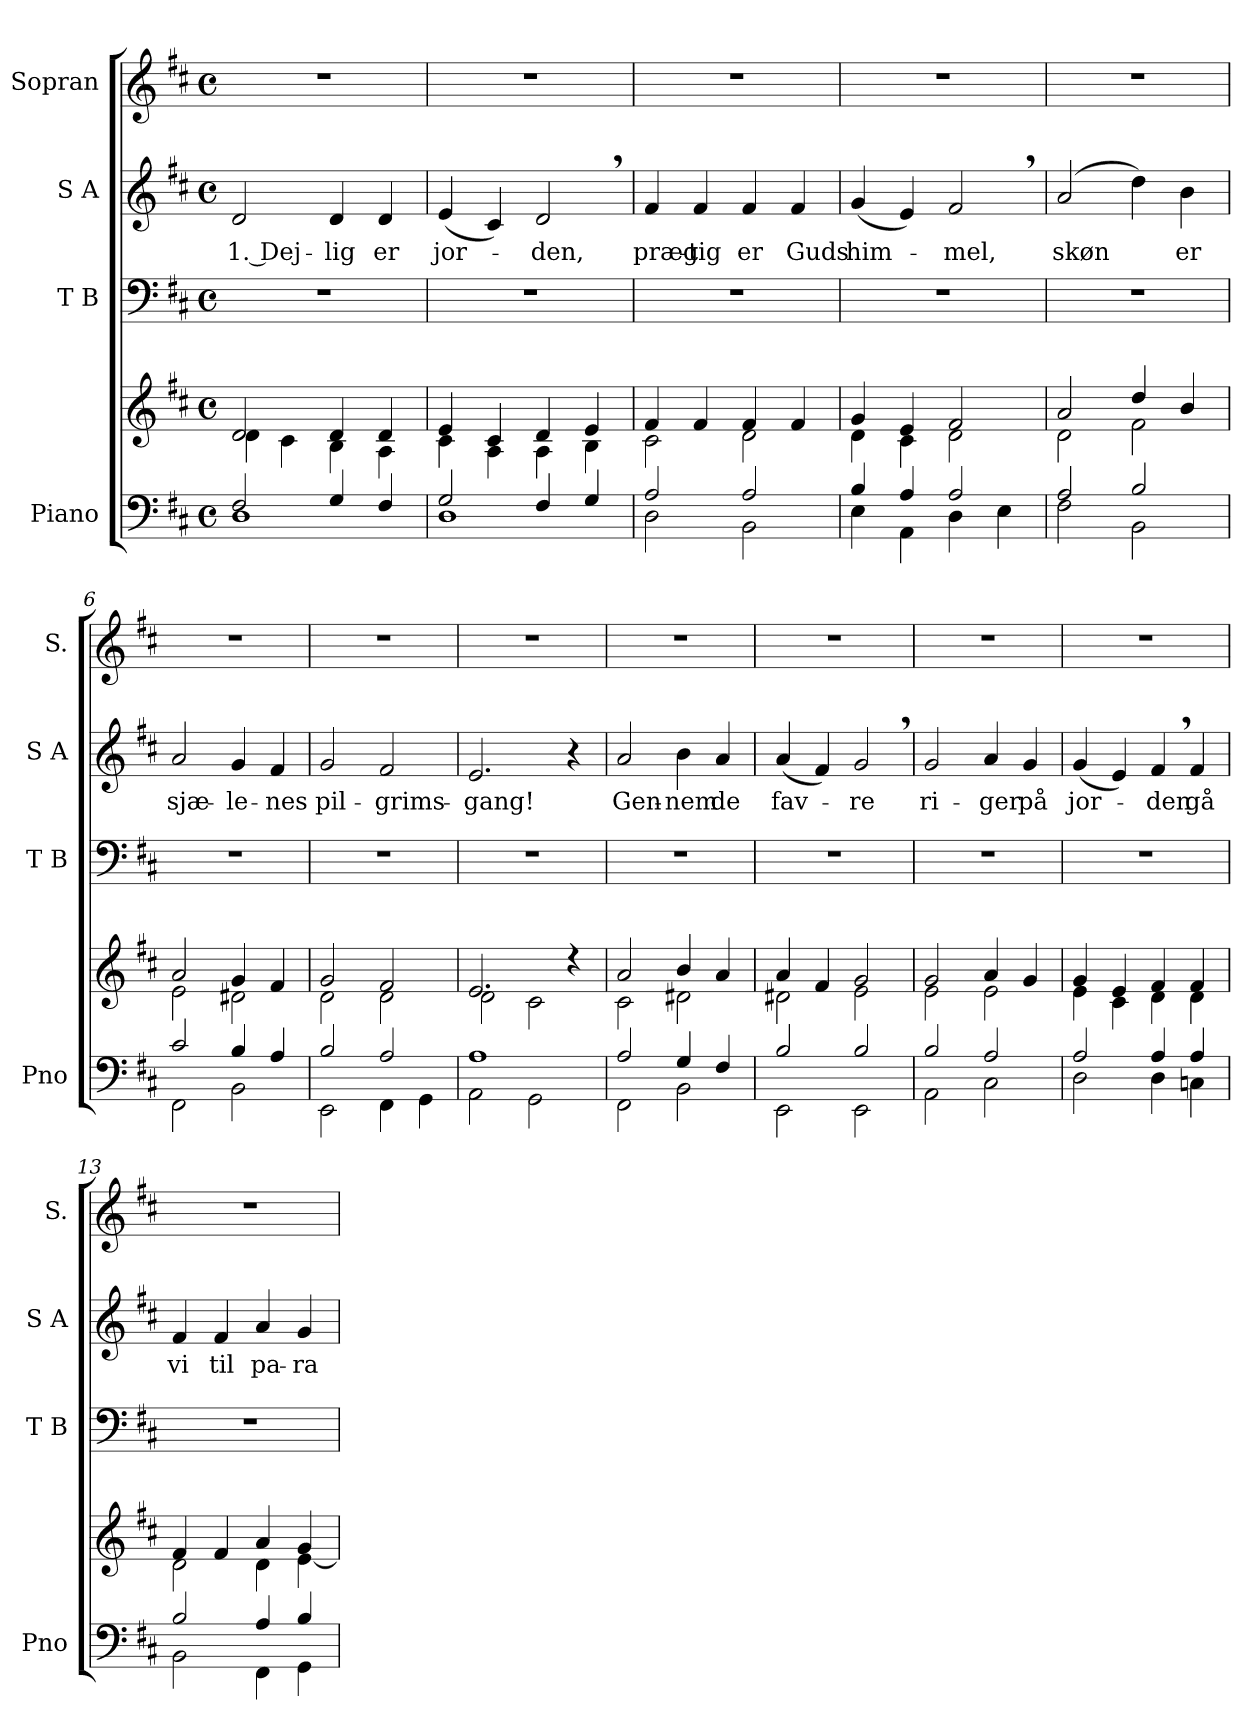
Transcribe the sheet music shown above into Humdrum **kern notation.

**kern	**kern	**kern	**kern	**text	**kern
*part4	*part4	*part3	*part2	*part2	*part1
*staff5	*staff4	*staff3	*staff2	*staff2	*staff1
*I"Piano	*	*I"T B	*I"S A	*	*I"Sopran
*I'Pno	*	*I'T B	*I'S A	*	*I'S.
*	*	*stria5	*	*	*
*clefF4	*clefG2	*clefF4	*clefG2	*	*clefG2
*k[f#c#]	*k[f#c#]	*k[f#c#]	*k[f#c#]	*	*k[f#c#]
*M4/4	*M4/4	*M4/4	*M4/4	*	*M4/4
*met(c)	*met(c)	*met(c)	*met(c)	*	*met(c)
=1	=1	=1	=1	=1	=1
*^	*^	*	*	*	*
!	!	!	!	!	!	!LO:LY:b	!
2F#/	1D	2d/	4d\	1r	2d/	1. Dej-	1r
.	.	.	4c#\	.	.	.	.
!	!	!	!	!	!	!LO:LY:b	!
4G/	.	4d/	4B\	.	4d/	-lig	.
!	!	!	!	!	!	!LO:LY:b	!
4F#/	.	4d/	4A\	.	4d/	er	.
=2	=2	=2	=2	=2	=2	=2	=2
!	!	!	!	!	!	!LO:LY:b	!
2G/	1D	4e/	4c#\	1r	(4e/	jor-	1r
.	.	4c#/	4A\	.	4c#/)	.	.
!	!	!	!	!	!	!LO:LY:b	!
4F#/	.	4d/	4A\	.	2d,/	-den,	.
4G/	.	4e/	4B\	.	.	.	.
=3	=3	=3	=3	=3	=3	=3	=3
!	!	!	!	!	!	!LO:LY:b	!
2A/	2D\	4f#/	2c#\	1r	4f#/	præg-	1r
!	!	!	!	!	!	!LO:LY:b	!
.	.	4f#/	.	.	4f#/	-tig	.
!	!	!	!	!	!	!LO:LY:b	!
2A/	2BB\	4f#/	2d\	.	4f#/	er	.
!	!	!	!	!	!	!LO:LY:b	!
.	.	4f#/	.	.	4f#/	Guds	.
=4	=4	=4	=4	=4	=4	=4	=4
!	!	!	!	!	!	!LO:LY:b	!
4B/	4E\	4g/	4d\	1r	(4g/	him-	1r
4A/	4AA\	4e/	4c#\	.	4e/)	.	.
!	!	!	!	!	!	!LO:LY:b	!
2A/	4D\	2f#/	2d\	.	2f#,/	-mel,	.
.	4E\	.	.	.	.	.	.
=5	=5	=5	=5	=5	=5	=5	=5
!	!	!	!	!	!	!LO:LY:b	!
2A/	2F#\	2a/	2d\	1r	(2a/	skøn	1r
2B/	2BB\	4dd/	2f#\	.	4dd\)	.	.
!	!	!	!	!	!	!LO:LY:b	!
.	.	4b/	.	.	4b\	er	.
!!LO:LB:g=z
=6	=6	=6	=6	=6	=6	=6	=6
!	!	!	!	!	!	!LO:LY:b	!
2c#/	2FF#\	2a/	2e\	1r	2a/	sjæ-	1r
!	!	!	!	!	!	!LO:LY:b	!
4B/	2BB\	4g/	2d#X\	.	4g/	-le-	.
!	!	!	!	!	!	!LO:LY:b	!
4A/	.	4f#/	.	.	4f#/	-nes	.
=7	=7	=7	=7	=7	=7	=7	=7
!	!	!	!	!	!	!LO:LY:b	!
2B/	2EE\	2g/	2d\	1r	2g/	pil-	1r
!	!	!	!	!	!	!LO:LY:b	!
2A/	4FF#\	2f#/	2d\	.	2f#/	-grims-	.
.	4GG\	.	.	.	.	.	.
=8	=8	=8	=8	=8	=8	=8	=8
!	!	!	!	!	!	!LO:LY:b	!
1A	2AA\	2.e/	2d\	1r	2.e/	-gang!	1r
.	2GG\	.	2c#\	.	.	.	.
.	.	4r	.	.	4r	.	.
=9	=9	=9	=9	=9	=9	=9	=9
!	!	!	!	!	!	!LO:LY:b	!
2A/	2FF#\	2a/	2c#\	1r	2a/	Gen-	1r
!	!	!	!	!	!	!LO:LY:b	!
4G/	2BB\	4b/	2d#X\	.	4b\	-nem	.
!	!	!	!	!	!	!LO:LY:b	!
4F#/	.	4a/	.	.	4a/	de	.
=10	=10	=10	=10	=10	=10	=10	=10
!	!	!	!	!	!	!LO:LY:b	!
2B/	2EE\	4a/	2d#X\	1r	(4a/	fav-	1r
.	.	4f#/	.	.	4f#/)	.	.
!	!	!	!	!	!	!LO:LY:b	!
2B/	2EE\	2g/	2e\	.	2g,/	-re	.
=11	=11	=11	=11	=11	=11	=11	=11
!	!	!	!	!	!	!LO:LY:b	!
2B/	2AA\	2g/	2e\	1r	2g/	ri-	1r
!	!	!	!	!	!	!LO:LY:b	!
2A/	2C#\	4a/	2e\	.	4a/	-ger	.
!	!	!	!	!	!	!LO:LY:b	!
.	.	4g/	.	.	4g/	på	.
!!LO:LB:g=z
=12	=12	=12	=12	=12	=12	=12	=12
!	!	!	!	!	!	!LO:LY:b	!
2A/	2D\	4g/	4e\	1r	(4g/	jor-	1r
.	.	4e/	4c#\	.	4e/)	.	.
!	!	!	!	!	!	!LO:LY:b	!
4A/	4D\	4f#/	4d\	.	4f#,/	-den	.
!	!	!	!	!	!	!LO:LY:b	!
4A/	4Cn\	4f#/	4d\	.	4f#/	gå	.
=13	=13	=13	=13	=13	=13	=13	=13
!	!	!	!	!	!	!LO:LY:b	!
2B/	2BB\	4f#/	2d\	1r	4f#/	vi	1r
!	!	!	!	!	!	!LO:LY:b	!
.	.	4f#/	.	.	4f#/	til	.
!	!	!	!	!	!	!LO:LY:b	!
4A/	4FF#\	4a/	4d\	.	4a/	pa-	.
!	!	!	!	!	!	!LO:LY:b	!
4B/	4GG\	4g/	[4e\	.	4g/	-ra-	.
*v	*v	*	*	*	*	*	*
*	*v	*v	*	*	*	*
=	=	=	=	=	=
*-	*-	*-	*-	*-	*-
